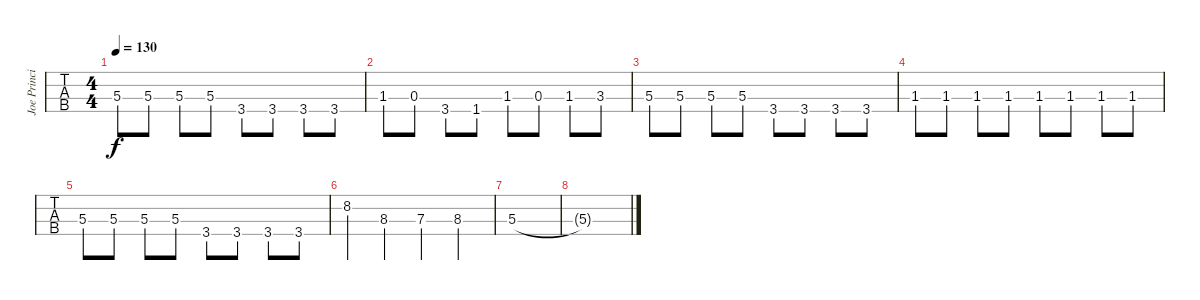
\track ("Joe Principe - Bass" "Joe Princi") {instrument electricbassfinger}
\staff {tabs}
\tuning (Gb2 Db2 Ab1 Eb1) {hide}
\ts (4 4)
\tempo 130
\clef f4
\ks c
5.3.8{dy f} 5.3.8 5.3.8 5.3.8 3.4.8 3.4.8 3.4.8 3.4.8 |
1.3.8 0.3.8 3.4.8 1.4.8 1.3.8 0.3.8 1.3.8 3.3.8 |
5.3.8 5.3.8 5.3.8 5.3.8 3.4.8 3.4.8 3.4.8 3.4.8 |
1.3.8 1.3.8 1.3.8 1.3.8 1.3.8 1.3.8 1.3.8 1.3.8 |
5.3.8 5.3.8 5.3.8 5.3.8 3.4.8 3.4.8 3.4.8 3.4.8 |
8.2.4 8.3.4 7.3.4 8.3.4 |
5.3.1 |
5.3{t}.1
